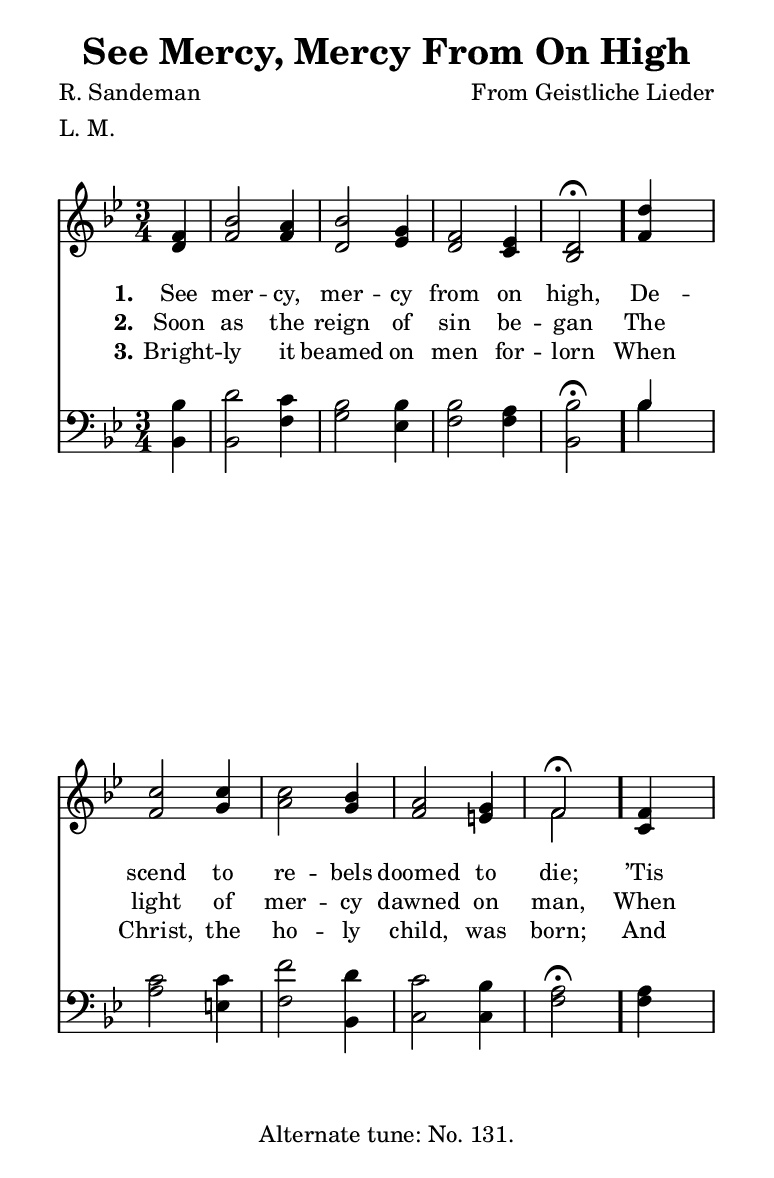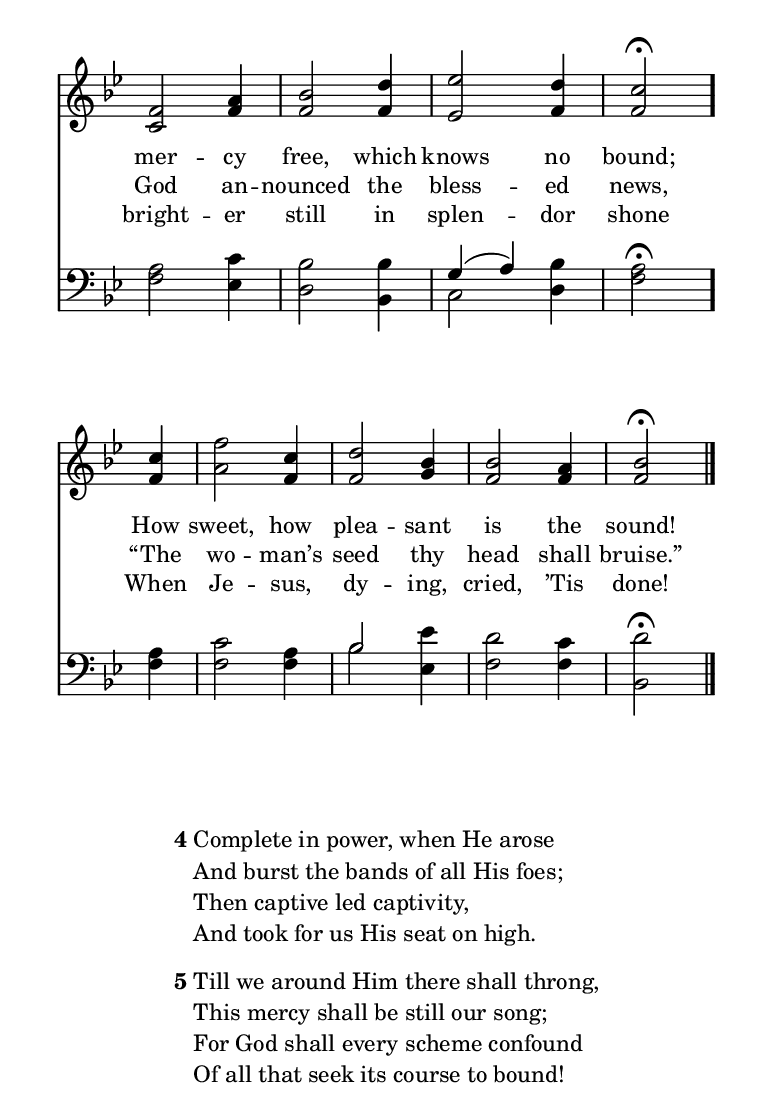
\include "common/global.ily"
\paper {
  \include "common/paper.ily"
  system-count = #(cond (is-eogsized 4) (#t #f))
  oddFooterMarkup = \markup { \fill-line { \on-the-fly \first-page "Alternate tune: No. 131." } }
}

\header{
  %gospel
  hymnnumber = "116"
  title = "See Mercy, Mercy From On High"
  tunename = "Dusseldorf"
  meter = "L. M."
  poet = "R. Sandeman"
  composer = "From Geistliche Lieder"
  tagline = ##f
}

% for fermata in MIDI
ta = { \tempo 4=100 }
tb = { \tempo 4=50 }

patternAA = { \ta c4 | c2 c4 | c2 c4 | c2 c4 | \tb c2 \fermata }
patternAB = { \ta c4 | c2 c4 | c2 c4 | c2 c4 | \tb c2          }

patternBA = { \ta c4 | c2 c4 | c2 c4 | c4( c4) c4 | \tb c2     }

global = {
  \include "common/overrides.ily"
  \override Staff.TimeSignature.style = #'numbered
  \time 3/4
  \override Score.MetronomeMark.transparent = ##t % hide all fermata changes too
  \ta
  \key bes \major
  \partial 4
  \autoBeamOff
}

notesSoprano = {
\global
\relative c' {

  \changePitch \patternAA { f | bes a | bes g | f ees | d } \eogbreak
  \changePitch \patternAA { d' | c c | c bes | a g | f } \eogbreak
  \changePitch \patternAA { f | f a | bes d | ees d | c } \eogbreak
  \changePitch \patternAA { c | f c | d bes | bes a | bes }

  \bar "|."

}
}

notesAlto = {
\global
\relative e' {

  \changePitch \patternAB { d | f f | d ees | d c | bes }
  \changePitch \patternAB { f' | f g | a g | f e | f }
  \changePitch \patternAB { c | c f | f f | ees f | f }
  \changePitch \patternAB { f | a f | f g | f f | f }

}
}

notesTenor = {
\global
\relative a {

  \changePitch \patternAB { bes | d c | bes bes | bes a | bes }
  \changePitch \patternAB { bes | c c | f d | c bes | a }
  \changePitch \patternBA { a | a c | bes bes | g( a) bes | a }
  \changePitch \patternAB { a | c a | bes ees | d c | d }

}
}

notesBass = {
\global
\relative f, {

  \changePitch \patternAA { bes | bes f' | g ees | f f | bes, }
  \changePitch \patternAA { bes' | a e | f bes, | c c | f }
  \changePitch \patternAA { f | f ees | d bes | c d | f }
  \changePitch \patternAA { f | f f | bes ees, | f f | bes, }

}
}

wordsA = \lyricmode {
\set stanza = "1."

See mer -- cy, mer -- cy from on high, \bar "."
De -- scend to re -- bels doomed to die; \bar "."
’Tis mer -- cy free, which knows no bound; \bar "."
How sweet, how plea -- sant is the sound! \bar "."

}

wordsB = \lyricmode {
\set stanza = "2."

Soon as the reign of sin be -- gan
The light of mer -- cy dawned on man,
When God an -- nounced the bless -- ed news,
“The wo -- man’s seed thy head shall bruise.”

}

wordsC = \lyricmode {
\set stanza = "3."

Bright -- ly it beamed on men for -- lorn
When Christ, the ho -- ly child, was born;
And bright -- er still in splen -- dor shone
When Je -- sus, dy -- ing, cried, ’Tis done!

}

wordsD = \markuplist {

\line { Complete in power, when He arose }
\line { And burst the bands of all His foes; }
\line { Then captive led captivity, }
\line { And took for us His seat on high. }

}

wordsE = \markuplist {

\line { Till we around Him there shall throng, }
\line { This mercy shall be still our song; }
\line { For God shall every scheme confound }
\line { Of all that seek its course to bound! }

}

\score {
  \context ChoirStaff <<
    \context Staff = upper <<
      \set Staff.autoBeaming = ##f
      \set ChoirStaff.systemStartDelimiter = #'SystemStartBar
      \set ChoirStaff.printPartCombineTexts = ##f
      \partcombine #'(2 . 9) \notesSoprano \notesAlto
      \context NullVoice = sopranos { \voiceOne << \notesSoprano >> }
      \context NullVoice = altos { \voiceTwo << \notesAlto >> }
      \context Lyrics = one   \lyricsto sopranos \wordsA
      \context Lyrics = two   \lyricsto sopranos \wordsB
      \context Lyrics = three \lyricsto sopranos \wordsC
    >>
    \context Staff = men <<
      \set Staff.autoBeaming = ##f
      \clef bass
      \set ChoirStaff.printPartCombineTexts = ##f
      \partcombine #'(2 . 9) \notesTenor \notesBass
      \context NullVoice = tenors { \voiceOne << \notesTenor >> }
      \context NullVoice = basses { \voiceTwo << \notesBass >> }
    >>
  >>
  \layout {
    \include "common/layout.ily"
  }
  \midi{
    \include "common/midi.ily"
  }
}

\noPageBreak

\markup { \fill-line { \column {
  \line{ \bold 4 \column { \wordsD } } \combine \null \vspace #0.4
  \line{ \bold 5 \column { \wordsE } } \combine \null \vspace #0.4
} } }

\version "2.19.49"  % necessary for upgrading to future LilyPond versions.

% vi:set et ts=2 sw=2 ai nocindent syntax=lilypond:
